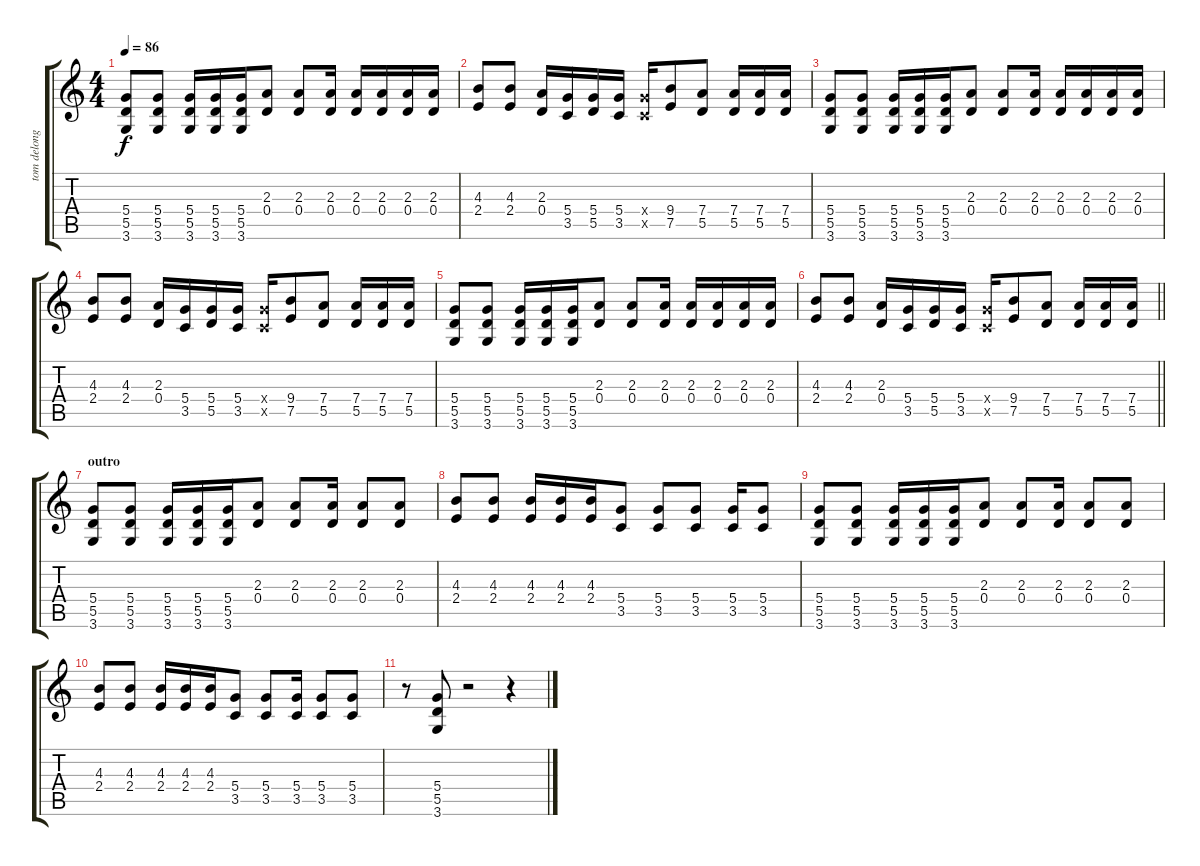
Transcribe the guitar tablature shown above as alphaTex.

\track ("tom delong guitare 2" "tom delong") {instrument overdrivenguitar}
\staff {score tabs}
\tuning (E4 B3 G3 D3 A2 E2) {hide}
\ts (4 4)
\tempo 86
\clef g2
\ks c
(5.4 5.5 3.6).8{dy f instrument overdrivenguitar} (5.4 5.5 3.6).8 (5.4 5.5 3.6).16 (5.4 5.5 3.6).16 (5.4 5.5 3.6).16 (2.3 0.4).8 (2.3 0.4).8 (2.3 0.4).16 (2.3 0.4).16 (2.3 0.4).16 (2.3 0.4).16 (2.3 0.4).16 |
(4.3 2.4).8 (4.3 2.4).8 (2.3 0.4).16 (5.4 3.5).16 (5.4 5.5).16 (5.4 3.5).16 (5.4{x} 3.5{x}).16 (9.4 7.5).8 (7.4 5.5).8 (7.4 5.5).16 (7.4 5.5).16 (7.4 5.5).16 |
(5.4 5.5 3.6).8{instrument overdrivenguitar} (5.4 5.5 3.6).8 (5.4 5.5 3.6).16 (5.4 5.5 3.6).16 (5.4 5.5 3.6).16 (2.3 0.4).8 (2.3 0.4).8 (2.3 0.4).16 (2.3 0.4).16 (2.3 0.4).16 (2.3 0.4).16 (2.3 0.4).16 |
(4.3 2.4).8 (4.3 2.4).8 (2.3 0.4).16 (5.4 3.5).16 (5.4 5.5).16 (5.4 3.5).16 (5.4{x} 3.5{x}).16 (9.4 7.5).8 (7.4 5.5).8 (7.4 5.5).16 (7.4 5.5).16 (7.4 5.5).16 |
(5.4 5.5 3.6).8{instrument overdrivenguitar} (5.4 5.5 3.6).8 (5.4 5.5 3.6).16 (5.4 5.5 3.6).16 (5.4 5.5 3.6).16 (2.3 0.4).8 (2.3 0.4).8 (2.3 0.4).16 (2.3 0.4).16 (2.3 0.4).16 (2.3 0.4).16 (2.3 0.4).16 |
\barLineRight lightlight
(4.3 2.4).8 (4.3 2.4).8 (2.3 0.4).16 (5.4 3.5).16 (5.4 5.5).16 (5.4 3.5).16 (5.4{x} 3.5{x}).16 (9.4 7.5).8 (7.4 5.5).8 (7.4 5.5).16 (7.4 5.5).16 (7.4 5.5).16 |
\section ("" "outro")
(5.4 5.5 3.6).8{instrument overdrivenguitar} (5.4 5.5 3.6).8 (5.4 5.5 3.6).16 (5.4 5.5 3.6).16 (5.4 5.5 3.6).16 (2.3 0.4).8 (2.3 0.4).8 (2.3 0.4).16 (2.3 0.4).8 (2.3 0.4).8 |
(4.3 2.4).8 (4.3 2.4).8 (4.3 2.4).16 (4.3 2.4).16 (4.3 2.4).16 (5.4 3.5).8 (5.4 3.5).8 (5.4 3.5).8 (5.4 3.5).16 (5.4 3.5).8 |
(5.4 5.5 3.6).8 (5.4 5.5 3.6).8 (5.4 5.5 3.6).16 (5.4 5.5 3.6).16 (5.4 5.5 3.6).16 (2.3 0.4).8 (2.3 0.4).8 (2.3 0.4).16 (2.3 0.4).8 (2.3 0.4).8 |
(4.3 2.4).8 (4.3 2.4).8 (4.3 2.4).16 (4.3 2.4).16 (4.3 2.4).16 (5.4 3.5).8 (5.4 3.5).8 (5.4 3.5).16 (5.4 3.5).8 (5.4 3.5).8 |
r.8 (5.4 5.5 3.6).8 r.2 r.4
